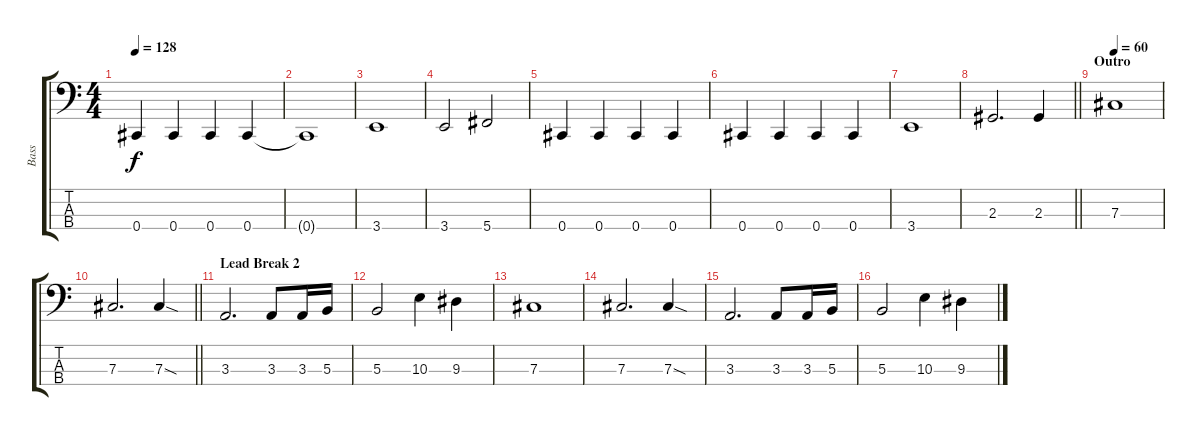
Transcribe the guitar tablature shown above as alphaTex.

\track ("Bass" "Bass") {instrument electricbasspick}
\staff {score tabs}
\tuning (E2 B1 Gb1 Db1) {hide}
\ts (4 4)
\tempo 128
\clef f4
\ks c
0.4.4{dy f} 0.4.4 0.4.4 0.4.4 |
0.4{t}.1 |
3.4.1 |
3.4.2 5.4.2 |
0.4.4 0.4.4 0.4.4 0.4.4 |
0.4.4 0.4.4 0.4.4 0.4.4 |
3.4.1 |
\barLineRight lightlight
2.3.2{d} 2.3.4 |
\section ("" "Outro")
\tempo 60
7.3.1 |
\barLineRight lightlight
7.3.2{d} 7.3{sod}.4 |
\section ("" "Lead Break 2")
3.3.2{d} 3.3.8 3.3.16 5.3.16 |
5.3.2 10.3.4 9.3.4 |
7.3.1 |
7.3.2{d} 7.3{sod}.4 |
3.3.2{d} 3.3.8 3.3.16 5.3.16 |
5.3.2 10.3.4 9.3.4
